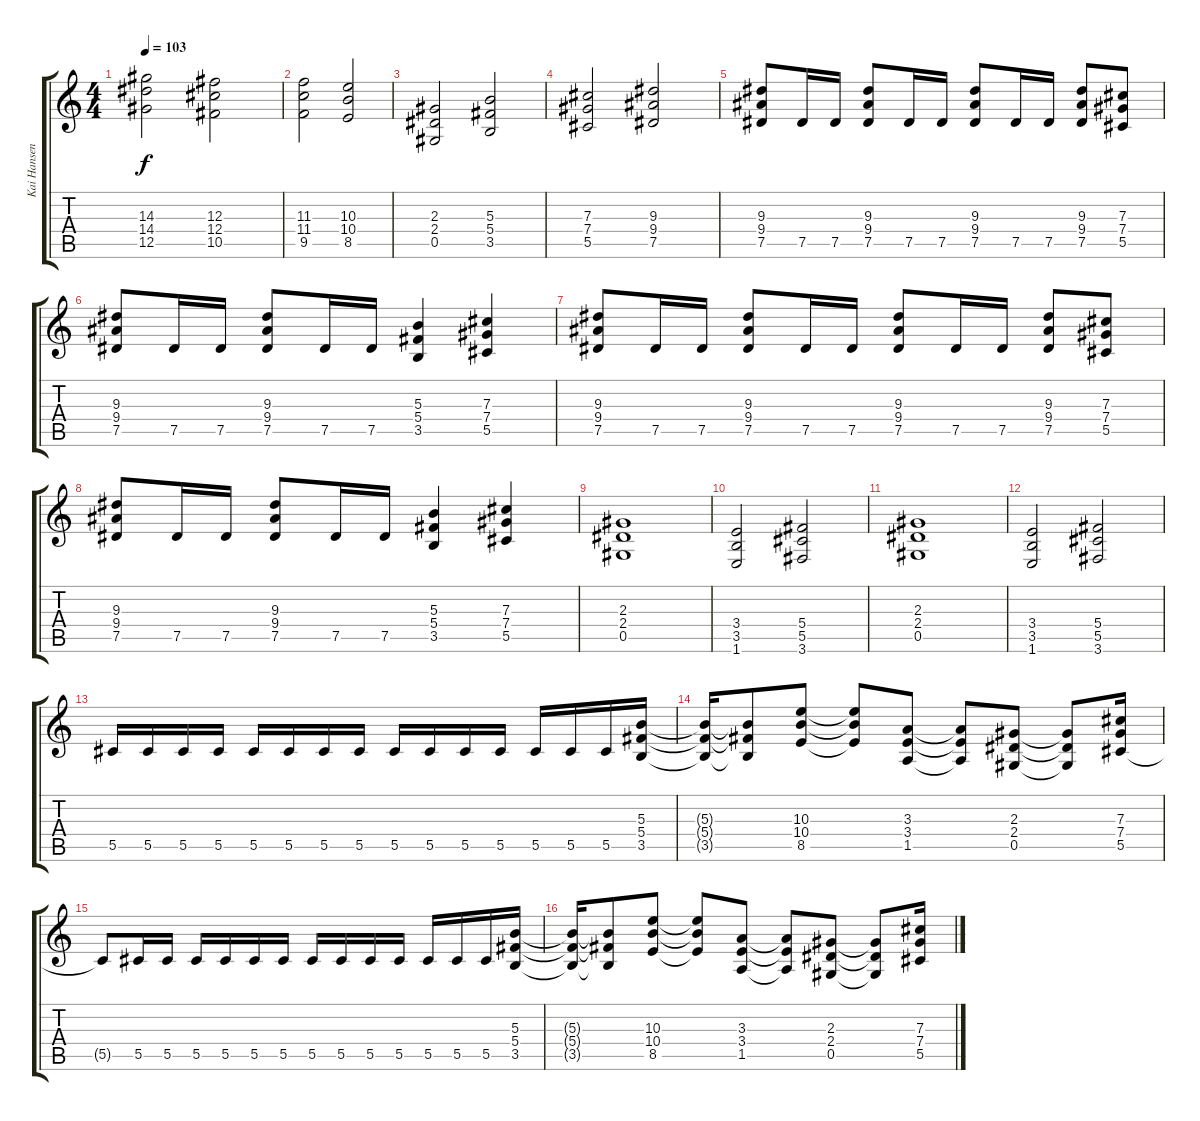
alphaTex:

\track ("Kai Hansen - Guitar" "Kai Hansen") {instrument distortionguitar}
\staff {score tabs}
\tuning (Eb4 Bb3 Gb3 Db3 Ab2 Eb2) {hide}
\ts (4 4)
\tempo 103
\clef g2
\ks c
(14.3 14.4 12.5).2{dy f} (12.3 12.4 10.5).2 |
(11.3 11.4 9.5).2 (10.3 10.4 8.5).2 |
(2.3 2.4 0.5).2 (5.3 5.4 3.5).2 |
(7.3 7.4 5.5).2 (9.3 9.4 7.5).2 |
(9.3 9.4 7.5).8 7.5.16 7.5.16 (9.3 9.4 7.5).8 7.5.16 7.5.16 (9.3 9.4 7.5).8 7.5.16 7.5.16 (9.3 9.4 7.5).8 (7.3 7.4 5.5).8 |
(9.3 9.4 7.5).8 7.5.16 7.5.16 (9.3 9.4 7.5).8 7.5.16 7.5.16 (5.3 5.4 3.5).4 (7.3 7.4 5.5).4 |
(9.3 9.4 7.5).8 7.5.16 7.5.16 (9.3 9.4 7.5).8 7.5.16 7.5.16 (9.3 9.4 7.5).8 7.5.16 7.5.16 (9.3 9.4 7.5).8 (7.3 7.4 5.5).8 |
(9.3 9.4 7.5).8 7.5.16 7.5.16 (9.3 9.4 7.5).8 7.5.16 7.5.16 (5.3 5.4 3.5).4 (7.3 7.4 5.5).4 |
(2.3 2.4 0.5).1 |
(3.4 3.5 1.6).2 (5.4 5.5 3.6).2 |
(2.3 2.4 0.5).1 |
(3.4 3.5 1.6).2 (5.4 5.5 3.6).2 |
5.5.16 5.5.16 5.5.16 5.5.16 5.5.16 5.5.16 5.5.16 5.5.16 5.5.16 5.5.16 5.5.16 5.5.16 5.5.16 5.5.16 5.5.16 (5.3 5.4 3.5).16 |
(5.3{t} 5.4{t} 3.5{t}).16 (5.3{t} 5.4{t} 3.5{t}).8 (10.3 10.4 8.5).8 (10.3{t} 10.4{t} 8.5{t}).8 (3.3 3.4 1.5).8 (3.3{t} 3.4{t} 1.5{t}).8 (2.3 2.4 0.5).8 (2.3{t} 2.4{t} 0.5{t}).8 (7.3 7.4 5.5).16 |
5.5{t}.8 5.5.16 5.5.16 5.5.16 5.5.16 5.5.16 5.5.16 5.5.16 5.5.16 5.5.16 5.5.16 5.5.16 5.5.16 5.5.16 (5.3 5.4 3.5).16 |
(5.3{t} 5.4{t} 3.5{t}).16 (5.3{t} 5.4{t} 3.5{t}).8 (10.3 10.4 8.5).8 (10.3{t} 10.4{t} 8.5{t}).8 (3.3 3.4 1.5).8 (3.3{t} 3.4{t} 1.5{t}).8 (2.3 2.4 0.5).8 (2.3{t} 2.4{t} 0.5{t}).8 (7.3 7.4 5.5).16
